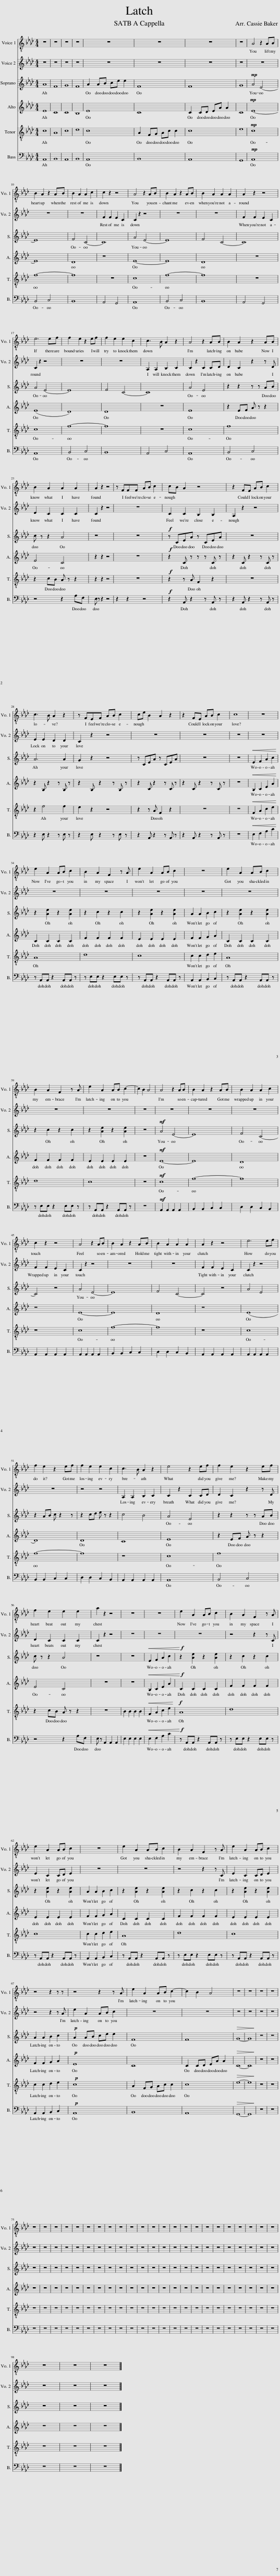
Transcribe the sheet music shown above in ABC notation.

X:1
%%score 1 2 3 4 5 6
L:1/8
M:4/4
I:linebreak $
K:Ab
V:1 treble-8
V:2 treble
V:3 treble
V:4 treble
V:5 treble-8
V:6 bass
V:1
 z8 | z8 | z8 | z8 | z8 | %5
 z8 | z8 | z8 | A4 z2 AB |$ B2 A2 z2 AB | %10
 B2 A2 A2 c2 | c2 z2 z4 | A4 z2 AB | B2 A2 z2 AB | B2 A2 A2 A2 | %15
 A2 z2 z4 |$ e6 ef | f2 e2 z2 ef | f2 e2 e2 c2 | c3 B A2 z2 | %20
 A4 z2 AB | B2 A2 z2 AB |$ B2 A2 A2 A2 | A2 z2 z4 | z FFF AB c2 | %25
 cB A2 z4 | z2 FE AB c2 |$ c3 B A2 z2 | z FEF AB c2 | ce B2 A2 z2 | %30
 z2 FE AB c2 | c8 | z8 |$ e2 A2 AB c2 | B2 A2 F2 z A | %35
 e2 A2 AB c2 | z8 | e2 A2 AB c2 |$ B2 A2 F2 z A | e2 A2 AB c2- | %40
 c2 B2 A4 | A4 z2 AB | B2 A2 z2 AB | B2 A2 A2 c2 |$ c2 z2 z4 | %45
 A4 z2 AB | B2 A2 z2 AB | B2 A2 A2 A2 | A2 z2 z4 | e6 ef |$ %50
 f2 e2 z2 ef | f2 e2 e2 c2 | c3 B A2 z2 | e4 z2 ef | f2 e2 z2 ef |$ %55
 f2 e2 e2 e2 | a2 z2 z4 | z8 | z8 | e2 A2 AB c2 | %60
 B2 A2 F2 z A |$ e2 A2 AB c2 | z8 | e2 A2 AB c2 | B2 A2 F2 z A | %65
 e2 A2 AB c2 |$ z4 z2 z z | z4 z2 z A | e2 A2 AB c2- | c2 B2 A4 | %70
 z8 | z8 | z8 | z8 |$ z8 | %75
 z8 | z8 | z8 | z8 | z8 | %80
 z8 | z8 | z8 | z8 | z8 | %85
 z8 | z8 | z8 | z8 | z8 | %90
 z8 | z8 | z8 | z8 | z8 | %95
 z8 | z8 |$ z8 | z8 | z8 |] %100
V:2
 z8 | z8 | z8 | z8 | z8 | %5
 z8 | z8 | z8 | z8 |$ z8 | %10
 z8 | F2 F2 E2 C2 | C2 z2 z4 | z8 | z8 | %15
 F2 F2 E2 C2 |$ C2 z2 z4 | z8 | z8 | A,2 A,2 B,2 C2 | %20
 C2 z2 C2 CD | D2 C2 z2 z D |$ D2 C2 C2 C2 | C2 z2 z4 | z8 | %25
 C2 C2 B,2 B,2 | A,2 z2 z4 |$ E2 E2 D2 D2 | C2 z2 z4 | z8 | %30
 z8 | z8 | z8 |$ z8 | z8 | %35
 z8 | z8 | z8 |$ z8 | z8 | %40
 z8 | z8 | z8 | z8 |$ F2 F2 E2 C2 | %45
 C2 z2 z4 | z8 | z8 | F2 F2 E2 C2 | C2 z2 z4 |$ %50
 z8 | z4 z4 | A,2 A,2 B,2 C2 | C2 z2 C2 CD | D2 C2 z2 z D |$ %55
 D2 C2 C2 C2 | C2 z2 z4 | z8 | z8 | z8 | %60
 z4 z2 z C |$ E2 C2 CD E2 | z8 | z8 | z4 z2 z C | %65
 E2 C2 CD E2 |$ z4 z2 z A | e2 A2 AB c2 | z8 | z8 | %70
 z8 | z8 | z8 | z8 |$ z8 | %75
 z8 | z8 | z8 | z8 | z8 | %80
 z8 | z8 | z8 | z8 | z8 | %85
 z8 | z8 | z8 | z8 | z8 | %90
 z8 | z8 | z8 | z8 | z8 | %95
 z8 | z8 |$ z8 | z8 | z8 |] %100
V:3
 A8 | F8 | G8 | F8 | A2 AB ce e2 | %5
 F8 | F8 | G8 |!mp! A4 E4- |$ E8 | %10
 F4 C4- | C8 | A4 E4- | E8 | F4 C4- | %15
 C8 |$ A4 E4- | E8 | F4 C4- | C8 | %20
 A4 E4 | z2 z2 z z AB |$ c z z2 A4 | z8 | z8 | %25
!f! z CEA z CEA | z8 |$ A6 A2 | G2 z2 z4 | z CEA z CEA | %30
 z8 | z8 |!<(! E2 F2 A2 c2!<)! |$ z2 [Ae]2 z2 [Ae]2 | z2 c2 z2 c2 | %35
 z2 [Ae]2 z2 [Ae]2 | A2 A2 B2 c2 | z2 [Ae]2 z2 [Ae]2 |$ z2 c2 z2 c2 | z2 [Ae]2 z2 [Ae]2 | %40
 z8 |!mf! A4 E4- | E8 | F4 C4- |$ C4 z4 | %45
 A4 E4- | E8 | F4 C4- | C4 z4 | A4 E4 |$ %50
 z2 AB c z2 z | z2 cd e z z2 | c4 B4 | A4 E4 | z2 z2 z z AB |$ %55
 c z z2 A4 | z8 | z8 |!<(! E2 F2 A2 c2!<)! |!f! z2 [Ae]2 z2 [Ae]2 | %60
 z2 c2 z2 c2 |$ z2 [Ae]2 z2 [Ae]2 | A2 A2 B2 c2 | z2 [Ae]2 z2 [Ae]2 | z2 c2 z2 c2 | %65
 z2 [Ae]2 z2 [Ae]2 |$ A2 A2 B2 c2 |!p! A2 AB ce e2 | F8 | F8 | %70
!>(! G8- | G8!>)! | z8 | z8 |$ z8 | %75
 z8 | z8 | z8 | z8 | z8 | %80
 z8 | z8 | z8 | z8 | z8 | %85
 z8 | z8 | z8 | z8 | z8 | %90
 z8 | z8 | z8 | z8 | z8 | %95
 z8 | z8 |$ z8 | z8 | z8 |] %100
V:4
 E8 | C8 | C8 | B,8 | E8 | %5
 C8 | C2 CD EA A2 | C8 |!mp! E8- |$ E8 | %10
 D8 | z8 | E8- | E8 | D8 | %15
 z8 |$ (E8 | D8) | D8 | z8 | %20
 E8 | z2 EF A z z2 |$ E4 C4 | z2 z2 z4 | z8 | %25
!f! z2 C z z z C z | z2 C z2 z C z |$ z2 B, z2 z B, z | z2 B, z2 z B, z | z2 C z2 z C z | %30
 z2 C z2 z C z | z8 |!<(! B,2 C2 E2 A2!<)! |$ C2 C2 C2 C2 | F2 F2 F2 F2 | %35
 E2 E2 E2 E2 | F2 F2 G2 A2 | C2 C2 C2 C2 |$ F2 F2 F2 F2 | E2 E2 E2 E2 | %40
 z8 |!mf! E8- | E8 | D8 |$ z8 | %45
 E8- | E8 | D8 | z8 | (E8 |$ %50
 D8) | D8 | C8 | E8 | z2 EF A z z2 |$ %55
 E4 C4 | z8 | z8 |!<(! B,2 C2 E2 A2!<)! |!f! C2 C2 C2 C2 | %60
 F2 F2 F2 F2 |$ E2 E2 E2 E2 | F2 F2 G2 A2 | C2 C2 C2 C2 | F2 F2 F2 F2 | %65
 E2 E2 E2 E2 |$ F2 F2 G2 A2 |!p! E8 | C8 | C2 CD EA A2 | %70
!>(! C8- | C8!>)! | z8 | z8 |$ z8 | %75
 z8 | z8 | z8 | z8 | z8 | %80
 z8 | z8 | z8 | z8 | z8 | %85
 z8 | z8 | z8 | z8 | z8 | %90
 z8 | z8 | z8 | z8 | z8 | %95
 z8 | z8 |$ z8 | z8 | z8 |] %100
V:5
 c8 | A8 | c8 | d8 | c8 | %5
 A2 FG Ac c2 | c8 | e8 |!mp! c8 |$ f8- | %10
 f8 | z8 | c8 | f8- | f8 | %15
 z8 |$ c8 | f8- | f8 | z8 | %20
 c8 | f8 |$ z2 cB A z z2 | z2 z2 z4 | z8 | %25
!f! z2 z A F2 z2 | z8 |$ z2 f4 f2 | e2 z2 z4 | z2 z A F2 z2 | %30
 z8 | z8 |!<(! F2 A2 c2 e2!<)! |$ A8 | d8 | %35
 c8 | c2 c2 d2 e2 | A8 |$ d8 | c8 | %40
 z8 |!mf! c8 | f8- | f8 |$ z8 | %45
 c8 | f8- | f8 | z8 | c8 |$ %50
 f8- | f8 | z8 | c8 | f8 |$ %55
 z2 cB A z z2 | z8 | B2 B2 B2 B2 |!<(! F2 A2 c2 e2!<)! |!f! A8 | %60
 d8 |$ c8 | c2 c2 d2 e2 | A8 | d8 | %65
 c8 |$ c2 c2 d2 e2 |!p! c8 | A2 FG Ac c2 | c8 | %70
!>(! e8- | e8!>)! | z8 | z8 |$ z8 | %75
 z8 | z8 | z8 | z8 | z8 | %80
 z8 | z8 | z8 | z8 | z8 | %85
 z8 | z8 | z8 | z8 | z8 | %90
 z8 | z8 | z8 | z8 | z8 | %95
 z8 | z8 |$ z8 | z8 | z8 |] %100
V:6
 A,,8 | B,,8 | A,,8 | B,,8 | A,,8 | %5
 B,,8 | A,,8 | G,,8 |!mp! A,,8 |$ B,,4 C,4 | %10
 B,,8 | A,,4 G,,4 | A,,8 | B,,4 C,4 | B,,8 | %15
 A,,4 G,,4 |$ A,,8 | B,,4 C,4 | B,,8 | A,,4 C,4 | %20
 A,,8 | B,,4 C,4 |$ z4 z2 A,F, | E, z z2 z4 | z2 z2 z4 | %25
!f! z2 A,, z2 z A,, z | z2 A,, z2 z A,, z |$ z2 E, z2 z E, z | z2 E, z2 z E, z | z2 A,, z2 z A,, z | %30
 z2 A,, z2 z A,, z | z8 |!<(! E,2 F,2 A,2 C2!<)! |$ z A,,A,, z2 A,,A,, z | z E,E, z2 E,E, z | %35
 z A,,A,, z2 A,,A,, z | A,,2 A,,2 B,,2 C,2 | z A,,A,, z2 A,,A,, z |$ z E,E, z2 E,E, z | z A,,A,, z2 A,,A,, z | %40
 z8 |!mf! A,,2 A,,2 A,,2 A,,2 | B,,2 B,,2 C,2 C,2 | D,2 D,2 C,2 B,,2 |$ A,,2 A,,2 A,,2 A,,2 | %45
 A,,2 A,,2 A,,2 A,,2 | B,,2 B,,2 C,2 C,2 | D,2 D,2 C,2 B,,2 | A,,2 A,,2 A,,2 A,,2 | A,,2 A,,2 A,,2 A,,2 |$ %50
 B,,2 B,,2 C,2 C,2 | D,2 D,2 C,2 B,,2 | A,,2 A,,2 A,,2 A,,2 | A,,8 | B,,4 C,4 |$ %55
 z4 z2 A,F, | E, z A,,2 A,,2 A,,2 | E,2 E,2 E,2 E,2 |!<(! E,2 F,2 A,2 C2!<)! |!f! z A,,A,, z2 A,,A,, z | %60
 z E,E, z2 E,E, z |$ z A,,A,, z2 A,,A,, z | A,,2 A,,2 B,,2 C,2 | z A,,A,, z2 A,,A,, z | z E,E, z2 E,E, z | %65
 z A,,A,, z2 A,,A,, z |$ A,,2 A,,2 B,,2 C,2 |!p! A,,8 | B,,8 | A,,8 | %70
!>(! G,,8- | G,,8!>)! | z8 | z8 |$ z8 | %75
 z8 | z8 | z8 | z8 | z8 | %80
 z8 | z8 | z8 | z8 | z8 | %85
 z8 | z8 | z8 | z8 | z8 | %90
 z8 | z8 | z8 | z8 | z8 | %95
 z8 | z8 |$ z8 | z8 | z8 |] %100
